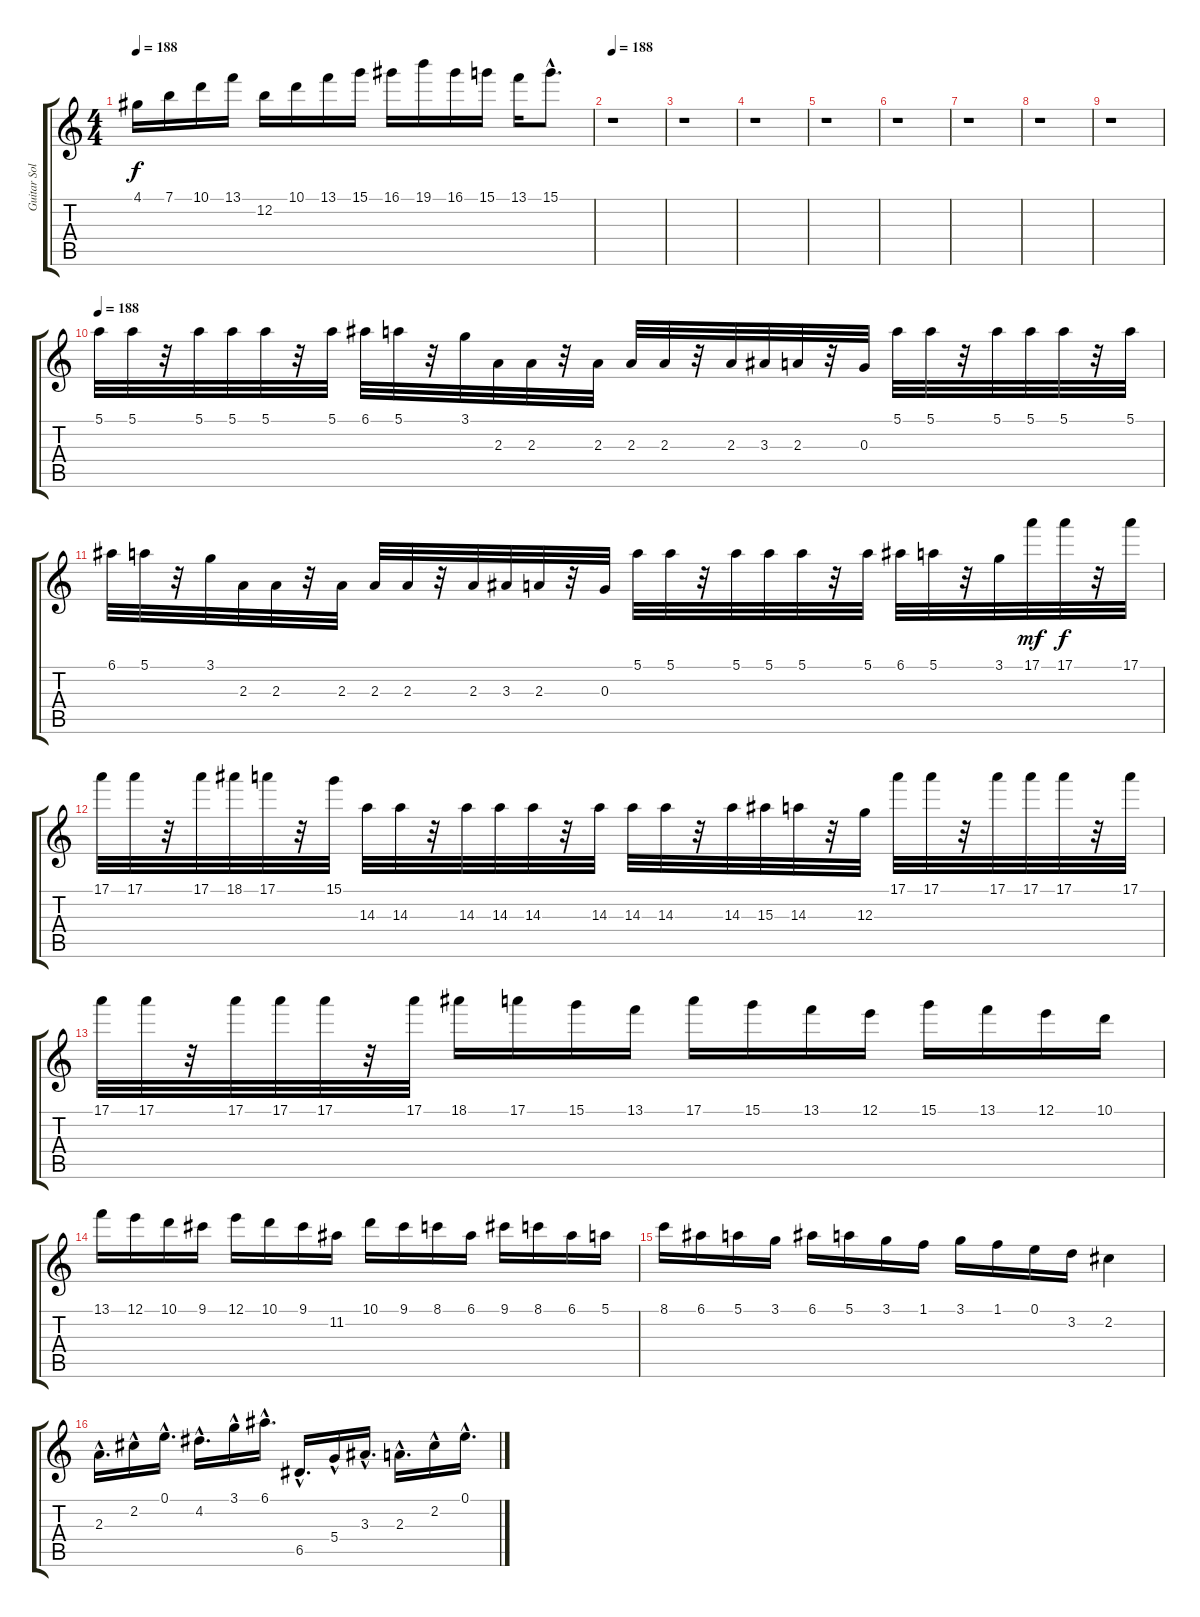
\track ("Guitar Solo" "Guitar Sol") {instrument overdrivenguitar}
\staff {score tabs}
\tuning (E4 B3 G3 D3 A2 E2) {hide}
\ts (4 4)
\tempo 188
\clef g2
\ks c
4.1.16{dy f} 7.1.16 10.1.16 13.1.16 12.2.16 10.1.16 13.1.16 15.1.16 16.1.16 19.1.16 16.1.16 15.1.16 13.1.16 15.1{hac}.8{d} |
\tempo 188
r.1 |
r.1 |
r.1 |
r.1 |
r.1 |
r.1 |
r.1 |
r.1 |
\tempo 188
5.1.32 5.1.32 r.32 5.1.32 5.1.32 5.1.32 r.32 5.1.32 6.1.32 5.1.32 r.32 3.1.32 2.3.32 2.3.32 r.32 2.3.32 2.3.32 2.3.32 r.32 2.3.32 3.3.32 2.3.32 r.32 0.3.32 5.1.32 5.1.32 r.32 5.1.32 5.1.32 5.1.32 r.32 5.1.32 |
6.1.32 5.1.32 r.32 3.1.32 2.3.32 2.3.32 r.32 2.3.32 2.3.32 2.3.32 r.32 2.3.32 3.3.32 2.3.32 r.32 0.3.32 5.1.32 5.1.32 r.32 5.1.32 5.1.32 5.1.32 r.32 5.1.32 6.1.32 5.1.32 r.32 3.1.32 17.1.32{dy mf} 17.1.32{dy f} r.32 17.1.32 |
17.1.32 17.1.32 r.32 17.1.32 18.1.32 17.1.32 r.32 15.1.32 14.3.32 14.3.32 r.32 14.3.32 14.3.32 14.3.32 r.32 14.3.32 14.3.32 14.3.32 r.32 14.3.32 15.3.32 14.3.32 r.32 12.3.32 17.1.32 17.1.32 r.32 17.1.32 17.1.32 17.1.32 r.32 17.1.32 |
17.1.32 17.1.32 r.32 17.1.32 17.1.32 17.1.32 r.32 17.1.32 18.1.16 17.1.16 15.1.16 13.1.16 17.1.16 15.1.16 13.1.16 12.1.16 15.1.16 13.1.16 12.1.16 10.1.16 |
13.1.16 12.1.16 10.1.16 9.1.16 12.1.16 10.1.16 9.1.16 11.2.16 10.1.16 9.1.16 8.1.16 6.1.16 9.1.16 8.1.16 6.1.16 5.1.16 |
8.1.16 6.1.16 5.1.16 3.1.16 6.1.16 5.1.16 3.1.16 1.1.16 3.1.16 1.1.16 0.1.16 3.2.16 2.2.4 |
2.3{hac}.16{d} 2.2{hac}.16 0.1{hac}.16{d} 4.2{hac}.16{d} 3.1{hac}.16 6.1{hac}.16{d} 6.5{hac}.16{d} 5.4{hac}.16 3.3{hac}.16{d} 2.3{hac}.16{d} 2.2{hac}.16 0.1{hac}.16{d}
